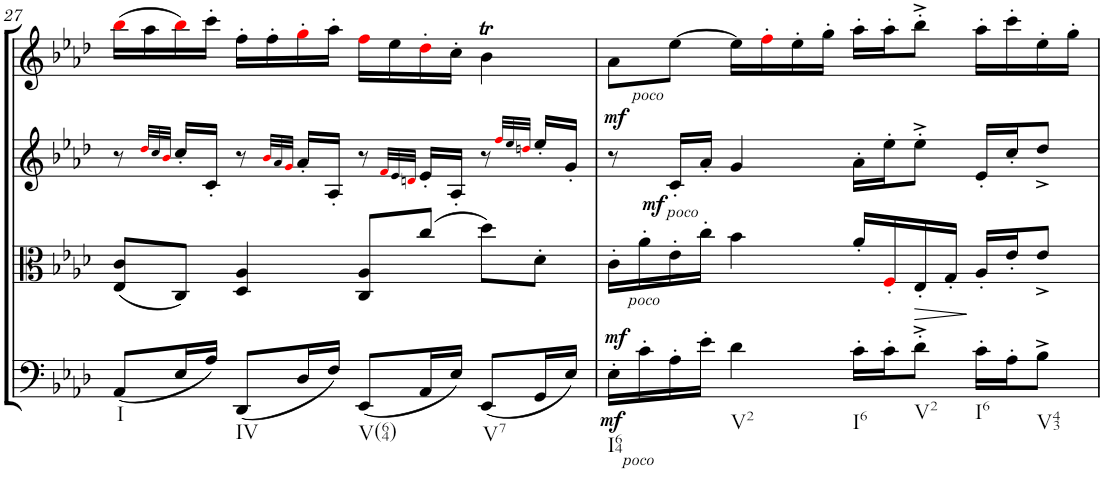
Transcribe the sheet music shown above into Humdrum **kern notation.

**kern	**dynam	**kern	**dynam	**kern	**dynam	**kern
*part4	*part4	*part3	*part3	*part2	*part2	*part1
*staff4	*staff4	*staff3	*staff3	*staff2	*staff2	*staff1
*I"Cello	*	*I"Viola	*	*I"2nd Violin	*	*I"1st Violin
*	*	*I'Vla	*	*I'Vln	*	*I'Vln
!!LO:PB:g=z
*clefC4	*	*clefC3	*	*clefG2	*	*clefG2
*k[b-e-a-d-]	*	*k[b-e-a-d-]	*	*k[b-e-a-d-]	*	*k[b-e-a-d-]
*A-:	*	*A-:	*	*A-:	*	*A-:
*M4/4	*	*M4/4	*	*M4/4	*	*M4/4
*met(c)	*	*met(c)	*	*met(c)	*	*met(c)
=27	=27	=27	=27	=27	=27	=27
!LO:TX:b:t=I	!	!	!	!	!	!
(8AA-/L	.	(8E-/ 8c/L	.	8r	.	(16bb-i\LL
.	.	.	.	.	.	16aa-\
.	.	.	.	32qdd-i/LLL	.	.
.	.	.	.	32qcc/	.	.
.	.	.	.	32qb-i/JJJ	.	.
16E-/L	.	8C/J)	.	16cc'/LL	.	16bb-i\)
16A-/JJ)	.	.	.	16c'/JJ	.	16ccc'\JJ
!LO:TX:b:t=IV	!	!	!	!	!	!
(8DD-/L	.	4D-/ 4A-/	.	8r	.	16ff'\LL
.	.	.	.	.	.	16ff'\
.	.	.	.	32qb-i/LLL	.	.
.	.	.	.	32qa-/	.	.
.	.	.	.	32qgi/JJJ	.	.
16D-/L	.	.	.	16a-'/LL	.	16gg'i\
16F/JJ)	.	.	.	16A-'/JJ	.	16aa-'\JJ
!LO:TX:b:t=V(64)	!	!	!	!	!	!
(8EE-/L	.	8C/ 8A-/L	.	8r	.	16ffi\LL
.	.	.	.	.	.	16ee-\
.	.	.	.	32qfi/LLL	.	.
.	.	.	.	32qe-/	.	.
.	.	.	.	32qdni/JJJ	.	.
16AA-/L	.	(8cc/J	.	16e-'/LL	.	16dd-'i\
16E-/JJ)	.	.	.	16A-'/JJ	.	16cc'\JJ
!LO:TX:b:t=V7	!	!	!	!	!	!
(8EE-/L	.	8dd-\L)	.	8r	.	4b-T\
.	.	.	.	32qffi/LLL	.	.
.	.	.	.	32qee-/	.	.
.	.	.	.	32qddni/JJJ	.	.
16GG/L	.	8d-'\J	.	16ee-'/LL	.	.
16E-/JJ)	.	.	.	16g'/JJ	.	.
=28	=28	=28	=28	=28	=28	=28
!	!	!	!	!	!	!LO:TX:b:i:t=poco
!	!	!LO:TX:b:i:t=poco	!	!	!	!
!LO:TX:b:i:t=poco	!	!	!	!	!	!
!LO:TX:b:t=I64	!	!	!	!	!	!
!	!LO:DY:b	!	!	!	!	!
!	!LO:DY:n=1:a	!	!	!	!LO:DY:a	!
16E-'\LL	mf mf	16c'\LL	.	8r	mf	8a-\L
16c'\	.	16a-'\	.	.	.	.
!	!	!	!	!LO:TX:b:i:t=poco	!	!
!	!	!	!	!	!LO:DY:b	!
16A-'\	.	16e-'\	.	16c'/LL	mf	[8ee-\J
16e-'\JJ	.	16cc'\JJ	.	16a-'/JJ	.	.
!LO:TX:b:t=V2	!	!	!	!	!	!
4d-\	.	4b-\	.	4g/	.	16ee-\LL]
.	.	.	.	.	.	16ff'i\
.	.	.	.	.	.	16ee-'\
.	.	.	.	.	.	16gg'\JJ
!LO:TX:b:t=I6	!	!	!	!	!	!
16c'\LL	.	16a-'/LL	.	16a-'\LL	.	16aa-'\LL
16c'\J	.	16F'i/	.	16ee-'\J	.	16aa-'\J
!LO:TX:b:t=V2	!	!	!	!	!	!
!	!	!	!LO:HP:b	!	!	!
8d-'^\J	.	16E-'/	>	8ee-'^\J	.	8bb-'^\J
.	.	16G'/JJ	.	.	.	.
!LO:TX:b:t=I6	!	!	!	!	!	!
16c'\LL	.	16A-'/LL	]	16e-'/LL	.	16aa-'\LL
16A-'\J	.	16e-'/J	.	16cc'/J	.	16ccc'\
!LO:TX:b:t=V43	!	!	!	!	!	!
8B-^\J	.	8e-^/J	.	8dd-^/J	.	16ee-'\
.	.	.	.	.	.	16gg'\JJ
=	=	=	=	=	=	=
*-	*-	*-	*-	*-	*-	*-
